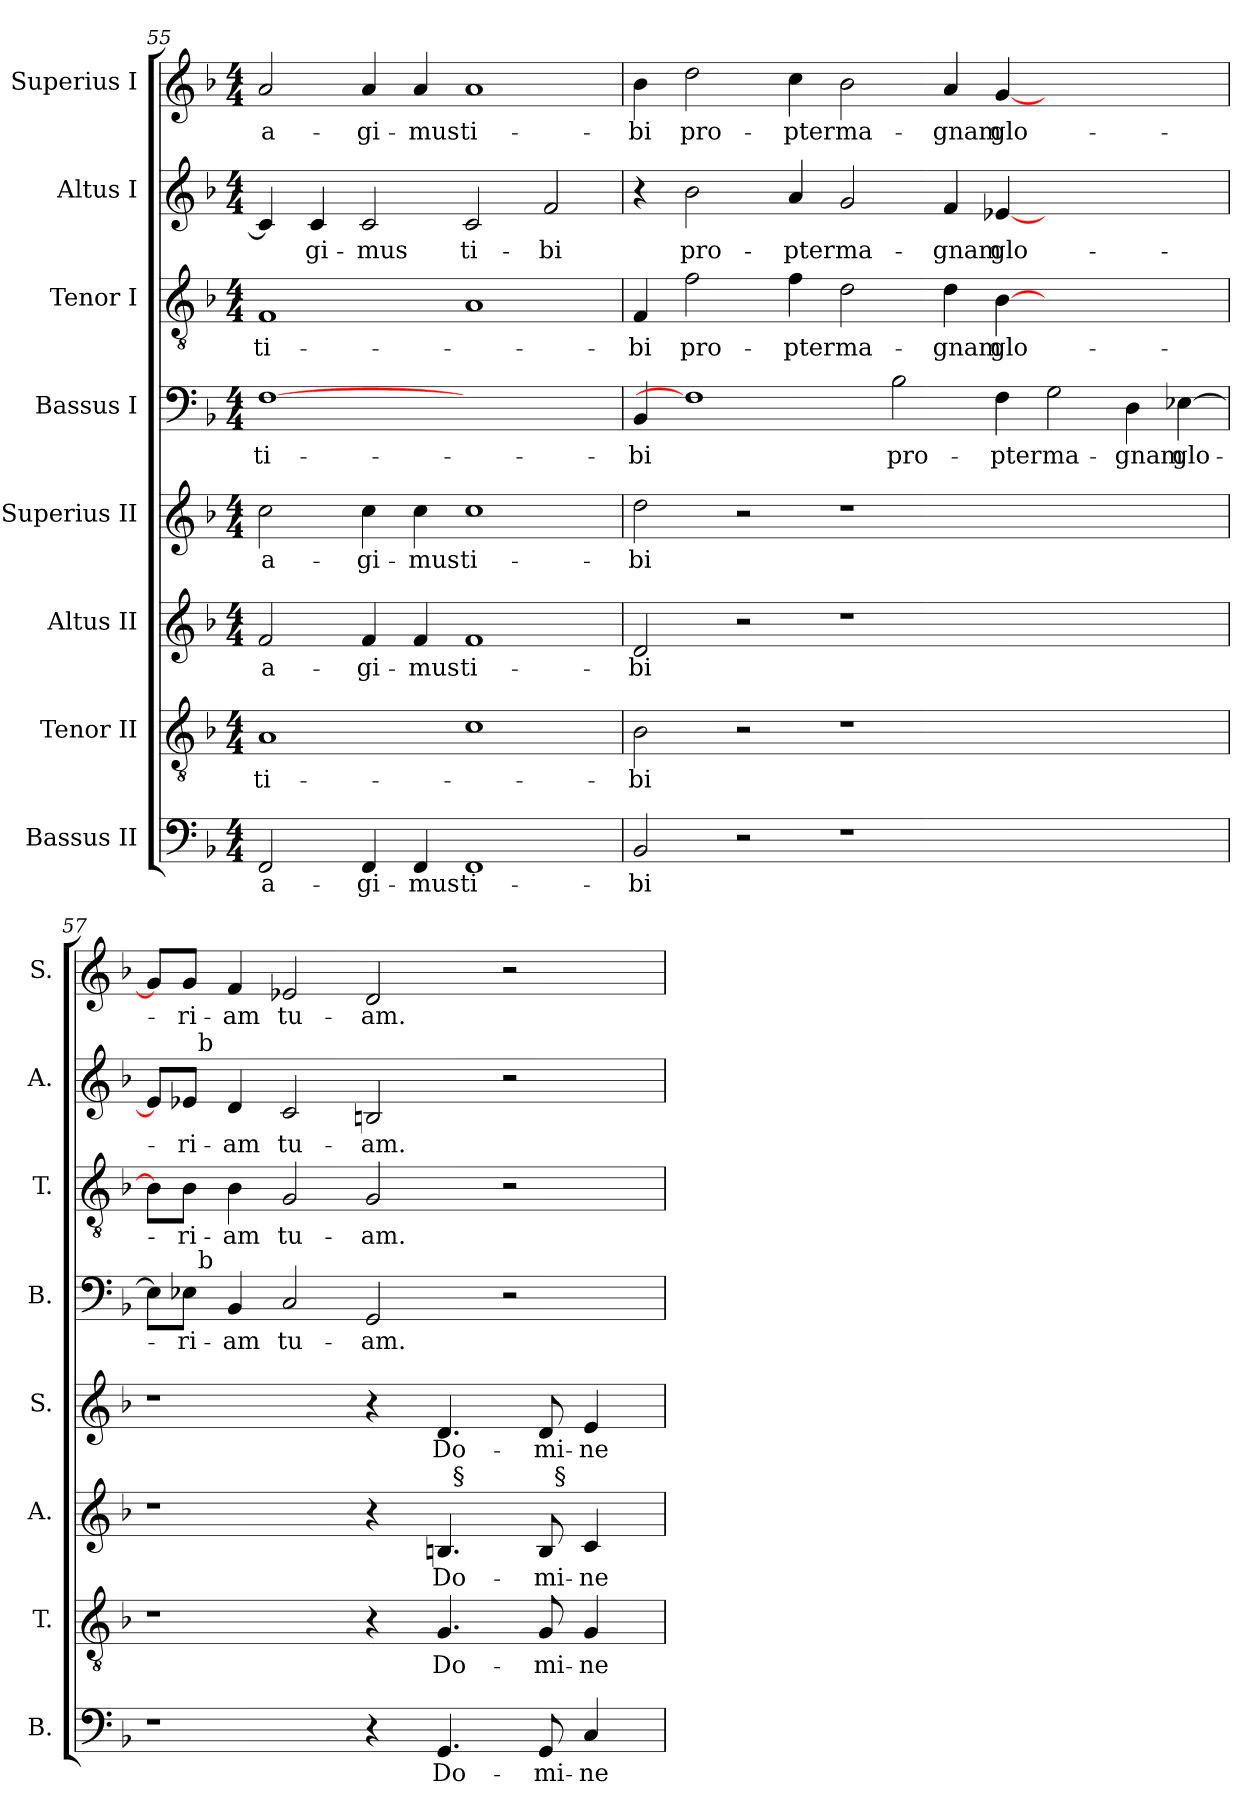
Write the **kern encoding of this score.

**kern	**text	**kern	**text	**kern	**text	**kern	**text	**kern	**text	**kern	**text	**kern	**text	**kern	**text
*part8	*part8	*part7	*part7	*part6	*part6	*part5	*part5	*part4	*part4	*part3	*part3	*part2	*part2	*part1	*part1
*staff8	*staff8	*staff7	*staff7	*staff6	*staff6	*staff5	*staff5	*staff4	*staff4	*staff3	*staff3	*staff2	*staff2	*staff1	*staff1
*I"Bassus II	*	*I"Tenor II	*	*I"Altus II	*	*I"Superius II	*	*I"Bassus I	*	*I"Tenor I	*	*I"Altus I	*	*I"Superius I	*
*I'B.	*	*I'T.	*	*I'A.	*	*I'S.	*	*I'B.	*	*I'T.	*	*I'A.	*	*I'S.	*
*clefF4	*	*clefGv2	*	*clefG2	*	*clefG2	*	*clefF4	*	*clefGv2	*	*clefG2	*	*clefG2	*
*	*	*ITrd7c12	*	*	*	*	*	*	*	*ITrd7c12	*	*	*	*	*
*k[b-]	*	*k[b-]	*	*k[b-]	*	*k[b-]	*	*k[b-]	*	*k[b-]	*	*k[b-]	*	*k[b-]	*
*d:	*	*d:	*	*d:	*	*d:	*	*d:	*	*d:	*	*d:	*	*d:	*
*M4/4	*	*M4/4	*	*M4/4	*	*M4/4	*	*M4/4	*	*M4/4	*	*M4/4	*	*M4/4	*
=55	=55	=55	=55	=55	=55	=55	=55	=55	=55	=55	=55	=55	=55	=55	=55
!	!LO:LY:b	!	!LO:LY:b	!	!LO:LY:b	!	!LO:LY:b	!	!LO:LY:b	!	!LO:LY:b	!	!	!	!LO:LY:b
2FF/	a-	1AA	ti-	2f/	a-	2cc\	a-	[1F	ti-	1FF	ti-	4c/]	.	2a/	a-
!	!	!	!	!	!	!	!	!	!	!	!	!	!LO:LY:b	!	!
.	.	.	.	.	.	.	.	.	.	.	.	4c/	-gi-	.	.
!	!LO:LY:b	!	!	!	!LO:LY:b	!	!LO:LY:b	!	!	!	!	!	!LO:LY:b	!	!LO:LY:b
4FF/	-gi-	.	.	4f/	-gi-	4cc\	-gi-	.	.	.	.	2c/	-mus	4a/	-gi-
!	!LO:LY:b	!	!	!	!LO:LY:b	!	!LO:LY:b	!	!	!	!	!	!	!	!LO:LY:b
4FF/	-mus	.	.	4f/	-mus	4cc\	-mus	.	.	.	.	.	.	4a/	-mus
!	!LO:LY:b	!	!	!	!LO:LY:b	!	!LO:LY:b	!	!	!	!	!	!LO:LY:b	!	!LO:LY:b
1FF	ti-	1C	.	1f	ti-	1cc	ti-	1ryy	.	1AA	.	2c/	ti-	1a	ti-
!	!	!	!	!	!	!	!	!	!	!	!	!	!LO:LY:b	!	!
.	.	.	.	.	.	.	.	.	.	.	.	2f/	-bi	.	.
=56	=56	=56	=56	=56	=56	=56	=56	=56	=56	=56	=56	=56	=56	=56	=56
!	!LO:LY:b	!	!LO:LY:b	!	!LO:LY:b	!	!LO:LY:b	!	!LO:LY:b	!	!LO:LY:b	!	!	!	!LO:LY:b
2BB-/	-bi	2BB-\	-bi	2d/	-bi	2dd\	-bi	4BB-/	-bi	4FF/	-bi	4r	.	4b-\	-bi
!	!	!	!	!	!	!	!	!	!	!	!LO:LY:b	!	!LO:LY:b	!	!LO:LY:b
.	.	.	.	.	.	.	.	1F]	.	2F\	pro-	2b-\	pro-	2dd\	pro-
2r	.	2r	.	2r	.	2r	.	.	.	.	.	.	.	.	.
!	!	!	!	!	!	!	!	!	!	!	!LO:LY:b	!	!LO:LY:b	!	!LO:LY:b
.	.	.	.	.	.	.	.	.	.	4F\	-pter	4a/	-pter	4cc\	-pter
!	!	!	!	!	!	!	!	!	!	!	!LO:LY:b	!	!LO:LY:b	!	!LO:LY:b
1r	.	1r	.	1r	.	1r	.	.	.	2D\	ma-	2g/	ma-	2b-\	ma-
!	!	!	!	!	!	!	!	!	!LO:LY:b	!	!	!	!	!	!
.	.	.	.	.	.	.	.	2B-\	pro-	.	.	.	.	.	.
!	!	!	!	!	!	!	!	!	!	!	!LO:LY:b	!	!LO:LY:b	!	!LO:LY:b
.	.	.	.	.	.	.	.	.	.	4D\	-gnam	4f/	-gnam	4a/	-gnam
!	!	!	!	!	!	!	!	!	!LO:LY:b	!	!LO:LY:b	!	!LO:LY:b	!	!LO:LY:b
.	.	.	.	.	.	.	.	4F\	-pter	[>4BB-\	glo-	[<4e-X/	glo-	[<4g/	glo-
!	!	!	!	!	!	!	!	!	!LO:LY:b	!	!	!	!	!	!
1ryy	.	1ryy	.	1ryy	.	1ryy	.	2G\	ma-	1ryy	.	1ryy	.	1ryy	.
!	!	!	!	!	!	!	!	!	!LO:LY:b	!	!	!	!	!	!
.	.	.	.	.	.	.	.	4D\	-gnam	.	.	.	.	.	.
!	!	!	!	!	!	!	!	!	!LO:LY:b	!	!	!	!	!	!
.	.	.	.	.	.	.	.	[>4E-X\	glo-	.	.	.	.	.	.
=57	=57	=57	=57	=57	=57	=57	=57	=57	=57	=57	=57	=57	=57	=57	=57
*	*	*	*	*^	*	*	*	*^	*	*	*	*^	*	*	*
*	*	*	*	*	*^	*	*	*	*	*	*	*	*	*	*	*	*	*
1r	.	1r	.	1r	1ryy	1ryy	.	1r	.	8E-\L]	8ryy	.	8BB-\L]	.	8e-/L]	8ryy	.	8g/L]	.
!	!	!	!	!	!	!	!	!	!	!	!	!LO:LY:b	!	!LO:LY:b	!	!	!LO:LY:b	!	!LO:LY:b
.	.	.	.	.	.	.	.	.	.	8E-\J	32ryy	-ri-	8BB-\J	-ri-	8e-/J	32ryy	-ri-	8g/J	-ri-
!	!	!	!	!	!	!	!	!	!	!	!	!	!	!	!	!LO:TX:a:t=b	!	!	!
!	!	!	!	!	!	!	!	!	!	!	!LO:TX:a:t=b	!	!	!	!	!	!	!	!
.	.	.	.	.	.	.	.	.	.	.	1ryy	.	.	.	.	1ryy	.	.	.
!	!	!	!	!	!	!	!	!	!	!	!	!LO:LY:b	!	!LO:LY:b	!	!	!LO:LY:b	!	!LO:LY:b
.	.	.	.	.	.	.	.	.	.	4BB-/	.	-am	4BB-\	-am	4d/	.	-am	4f/	-am
!	!	!	!	!	!	!	!	!	!	!	!	!LO:LY:b	!	!LO:LY:b	!	!	!LO:LY:b	!	!LO:LY:b
.	.	.	.	.	.	.	.	.	.	2C/	.	tu-	2GG/	tu-	2c/	.	tu-	2e-X/	tu-
!	!	!	!	!	!	!	!	!	!	!	!	!LO:LY:b	!	!LO:LY:b	!	!	!LO:LY:b	!	!LO:LY:b
4r	.	4r	.	4r	4ryy	2ryy	.	4r	.	2GG/	.	-am.	2GG/	-am.	2Bn/	.	-am.	2d/	-am.
.	.	.	.	.	.	.	.	.	.	.	2ryy	.	.	.	.	2ryy	.	.	.
!	!LO:LY:b	!	!LO:LY:b	!	!	!	!LO:LY:b	!	!LO:LY:b	!	!	!	!	!	!	!	!	!	!
4.GG/	Do-	4.GG/	Do-	4.Bn/	32ryy	.	Do-	4.d/	Do-	.	.	.	.	.	.	.	.	.	.
!	!	!	!	!	!LO:TX:a:t=§	!	!	!	!	!	!	!	!	!	!	!	!	!	!
.	.	.	.	.	2ryy	.	.	.	.	.	.	.	.	.	.	.	.	.	.
.	.	.	.	.	.	8ryy	.	.	.	2r	.	.	2r	.	2r	.	.	2r	.
!	!LO:LY:b	!	!LO:LY:b	!	!	!	!LO:LY:b	!	!LO:LY:b	!	!	!	!	!	!	!	!	!	!
8GG/	-mi-	8GG/	-mi-	8B/	.	32ryy	-mi-	8d/	-mi-	.	.	.	.	.	.	.	.	.	.
!	!	!	!	!	!	!LO:TX:a:t=§	!	!	!	!	!	!	!	!	!	!	!	!	!
.	.	.	.	.	.	4ryy	.	.	.	.	4ryy	.	.	.	.	4ryy	.	.	.
!	!LO:LY:b	!	!LO:LY:b	!	!	!	!LO:LY:b	!	!LO:LY:b	!	!	!	!	!	!	!	!	!	!
4C/	-ne	4GG/	-ne	4c/	.	.	-ne	4e/	-ne	.	.	.	.	.	.	.	.	.	.
.	.	.	.	.	8..ryy	.	.	.	.	.	.	.	.	.	.	.	.	.	.
.	.	.	.	.	.	16.ryy	.	.	.	.	16.ryy	.	.	.	.	16.ryy	.	.	.
*	*	*	*	*v	*v	*v	*	*	*	*v	*v	*	*	*	*v	*v	*	*	*
=	=	=	=	=	=	=	=	=	=	=	=	=	=	=	=
*-	*-	*-	*-	*-	*-	*-	*-	*-	*-	*-	*-	*-	*-	*-	*-
